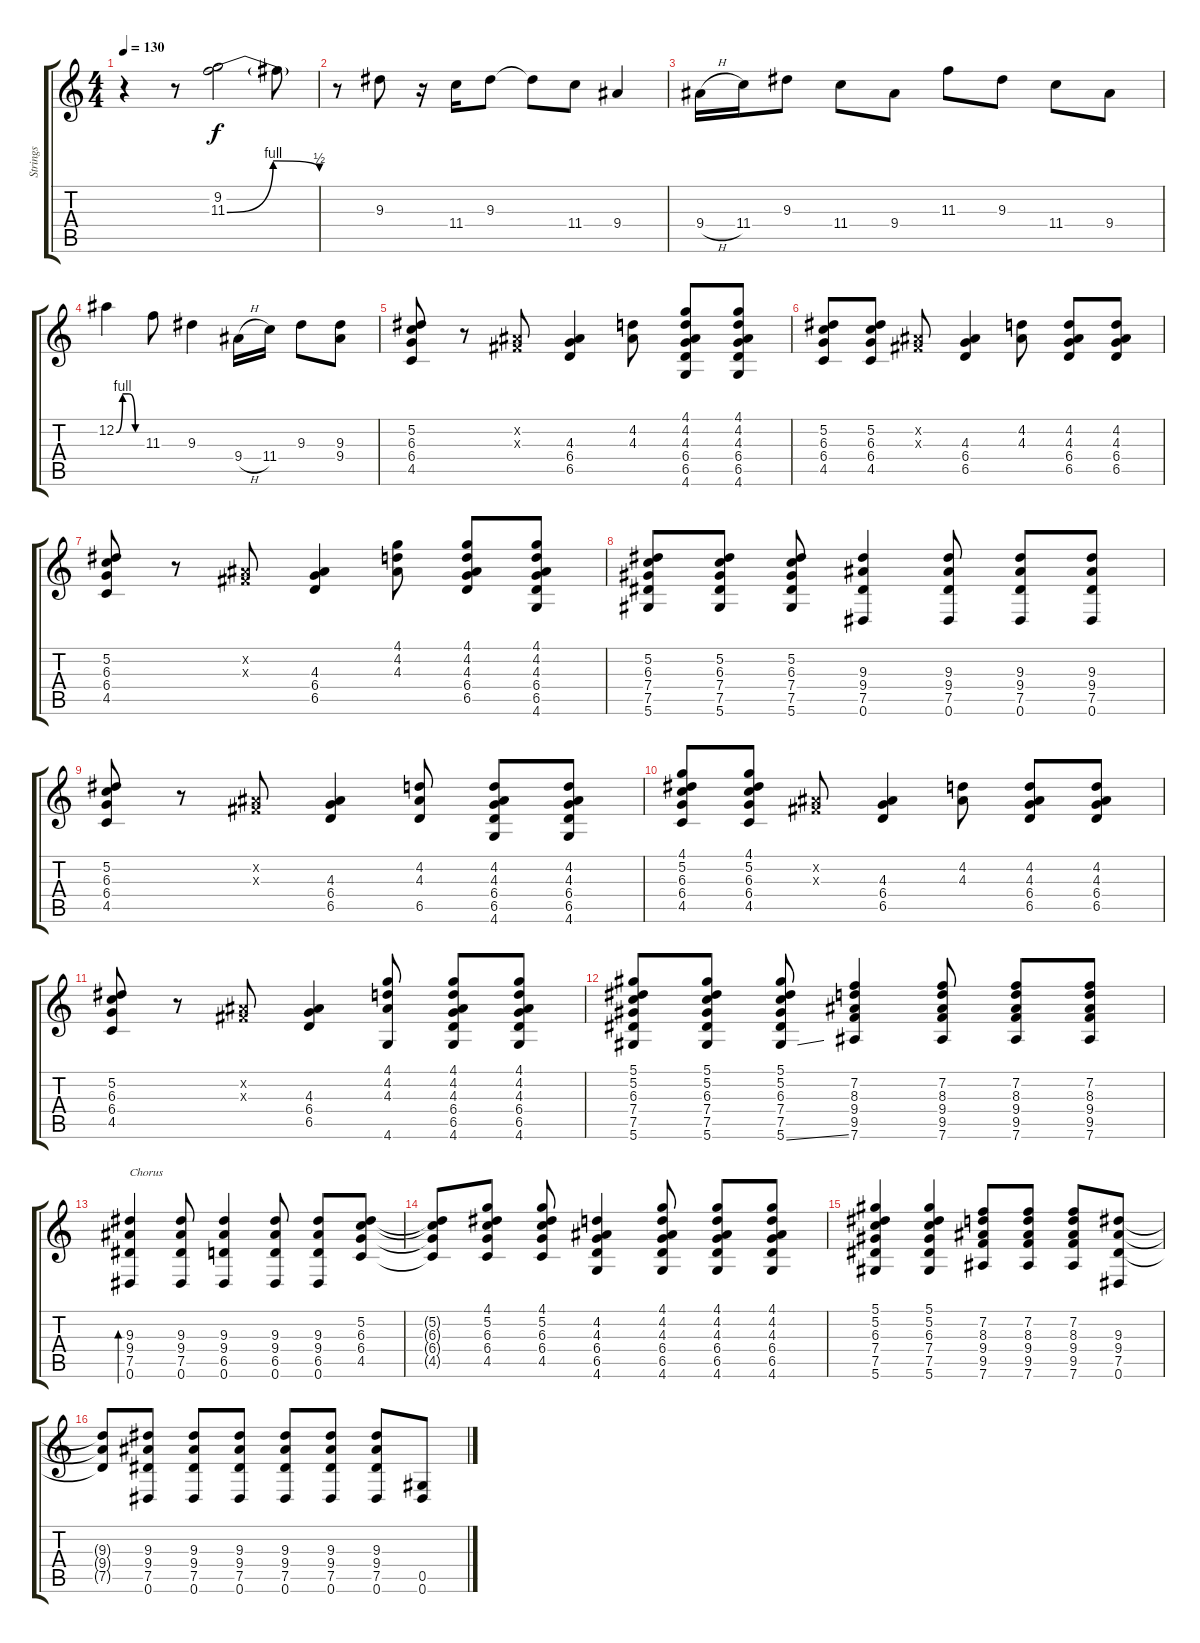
\track ("Strings" "Strings") {instrument overdrivenguitar}
\staff {score tabs}
\tuning (Eb4 Bb3 Gb3 Db3 Ab2 Eb2) {hide}
\ts (4 4)
\tempo 130
\clef g2
\ks c
r.4{dy f} r.8 (9.2 11.3{be (bendrelease 0 0 30 4 30 4 60 2)}).2 11.3{t}.8 |
r.8 9.3.8 r.16 11.4.16 9.3.8 9.3{t}.8 11.4.8 9.4.4 |
9.4{h}.16 11.4.16 9.3.8 11.4.8 9.4.8 11.3.8 9.3.8 11.4.8 9.4.8 |
12.2{be (custom 0 0 15 4 30 4 45 0 60 0)}.4 11.3.8 9.3.4 9.4{h}.16 11.4.16 9.3.8 (9.3 9.4).8 |
(5.2 6.3 6.4 4.5).8 r.8 (0.2{x} 0.3{x}).8 (4.3 6.4 6.5).4 (4.2 4.3).8 (4.1 4.2 4.3 6.4 6.5 4.6).8 (4.1 4.2 4.3 6.4 6.5 4.6).8 |
(5.2 6.3 6.4 4.5).8 (5.2 6.3 6.4 4.5).8 (0.2{x} 0.3{x}).8 (4.3 6.4 6.5).4 (4.2 4.3).8 (4.2 4.3 6.4 6.5).8 (4.2 4.3 6.4 6.5).8 |
(5.2 6.3 6.4 4.5).8 r.8 (0.2{x} 0.3{x}).8 (4.3 6.4 6.5).4 (4.1 4.2 4.3).8 (4.1 4.2 4.3 6.4 6.5).8 (4.1 4.2 4.3 6.4 6.5 4.6).8 |
(5.2 6.3 7.4 7.5 5.6).8 (5.2 6.3 7.4 7.5 5.6).8 (5.2 6.3 7.4 7.5 5.6).8 (9.3 9.4 7.5 0.6).4 (9.3 9.4 7.5 0.6).8 (9.3 9.4 7.5 0.6).8 (9.3 9.4 7.5 0.6).8 |
(5.2 6.3 6.4 4.5).8 r.8 (0.2{x} 0.3{x}).8 (4.3 6.4 6.5).4 (4.2 4.3 6.5).8 (4.2 4.3 6.4 6.5 4.6).8 (4.2 4.3 6.4 6.5 4.6).8 |
(4.1 5.2 6.3 6.4 4.5).8 (4.1 5.2 6.3 6.4 4.5).8 (0.2{x} 0.3{x}).8 (4.3 6.4 6.5).4 (4.2 4.3).8 (4.2 4.3 6.4 6.5).8 (4.2 4.3 6.4 6.5).8 |
(5.2 6.3 6.4 4.5).8 r.8 (0.2{x} 0.3{x}).8 (4.3 6.4 6.5).4 (4.1 4.2 4.3 4.6).8 (4.1 4.2 4.3 6.4 6.5 4.6).8 (4.1 4.2 4.3 6.4 6.5 4.6).8 |
(5.1 5.2 6.3 7.4 7.5 5.6).8 (5.1 5.2 6.3 7.4 7.5 5.6).8 (5.1 5.2 6.3 7.4 7.5 5.6{ss}).8 (7.2 8.3 9.4 9.5 7.6).4 (7.2 8.3 9.4 9.5 7.6).8 (7.2 8.3 9.4 9.5 7.6).8 (7.2 8.3 9.4 9.5 7.6).8 |
(9.3 9.4 7.5 0.6).4{bd 120 txt "Chorus"} (9.3 9.4 7.5 0.6).8 (9.3 9.4 6.5 0.6).4 (9.3 9.4 6.5 0.6).8 (9.3 9.4 6.5 0.6).8 (5.2 6.3 6.4 4.5).8 |
(5.2{t} 6.3{t} 6.4{t} 4.5{t}).8 (4.1 5.2 6.3 6.4 4.5).8 (4.1 5.2 6.3 6.4 4.5).8 (4.2 4.3 6.4 6.5 4.6).4 (4.1 4.2 4.3 6.4 6.5 4.6).8 (4.1 4.2 4.3 6.4 6.5 4.6).8 (4.1 4.2 4.3 6.4 6.5 4.6).8 |
(5.1 5.2 6.3 7.4 7.5 5.6).4 (5.1 5.2 6.3 7.4 7.5 5.6).4 (7.2 8.3 9.4 9.5 7.6).8 (7.2 8.3 9.4 9.5 7.6).8 (7.2 8.3 9.4 9.5 7.6).8 (9.3 9.4 7.5 0.6).8 |
(9.3{t} 9.4{t} 7.5{t}).8 (9.3 9.4 7.5 0.6).8 (9.3 9.4 7.5 0.6).8 (9.3 9.4 7.5 0.6).8 (9.3 9.4 7.5 0.6).8 (9.3 9.4 7.5 0.6).8 (9.3 9.4 7.5 0.6).8 (0.5 0.6).8
